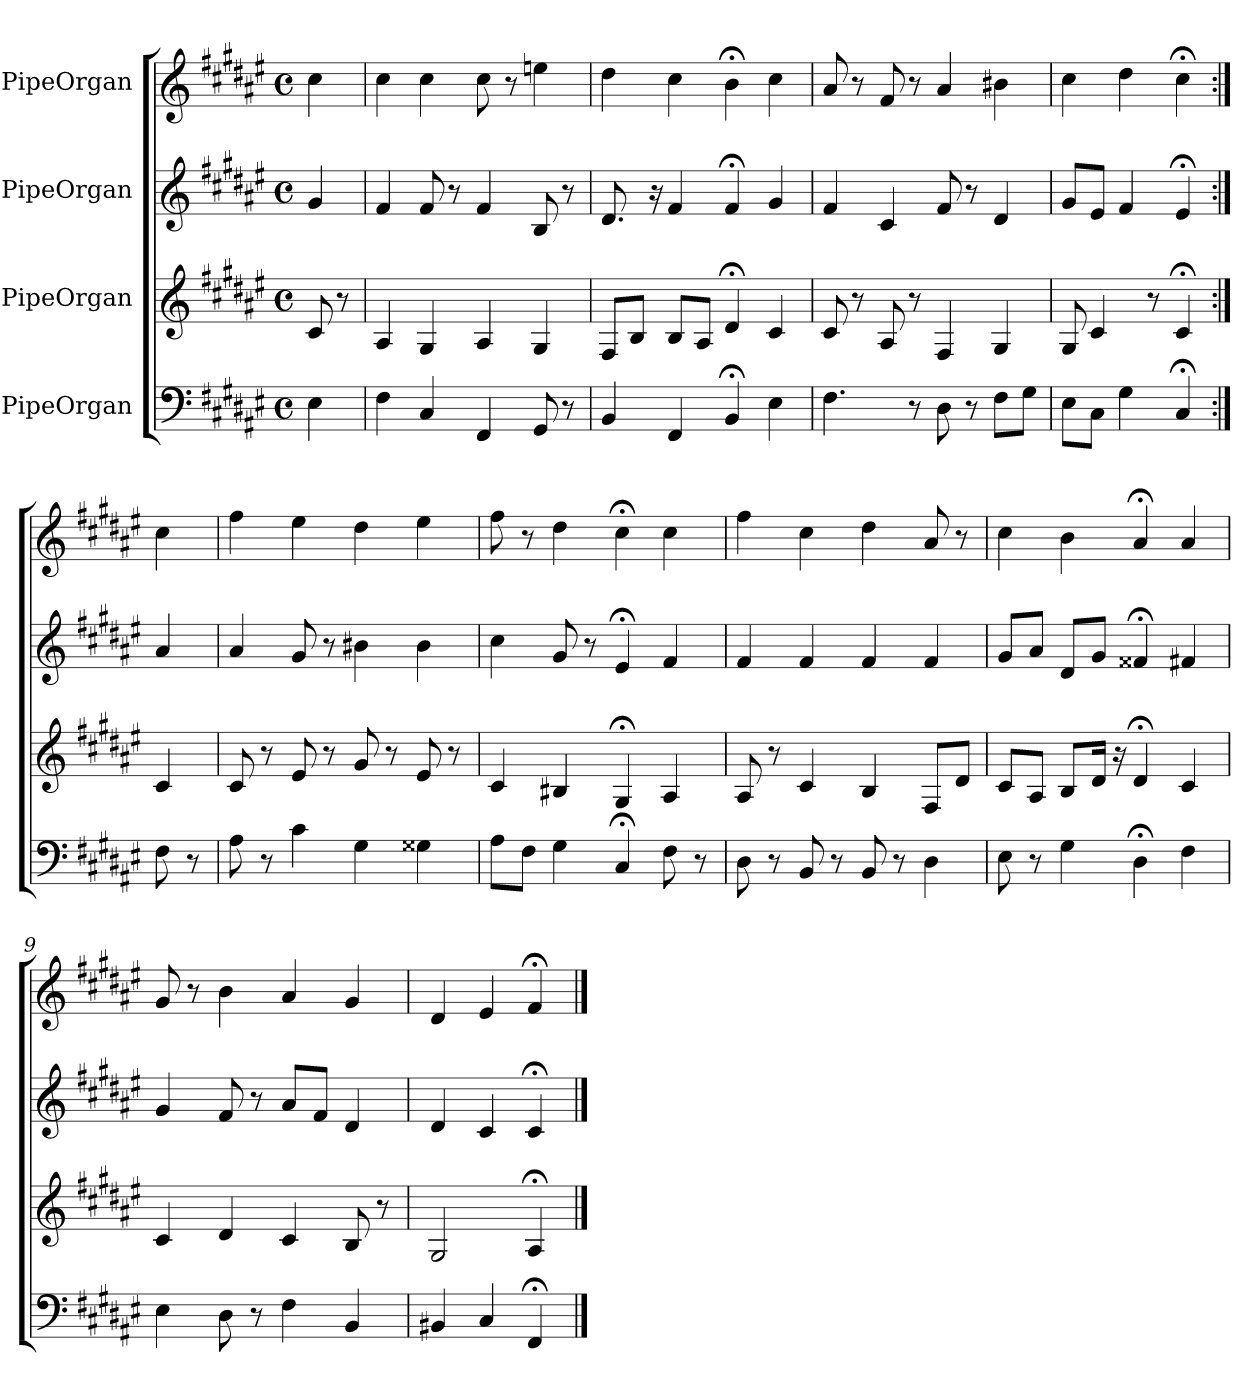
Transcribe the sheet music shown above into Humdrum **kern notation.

**kern	**kern	**kern	**kern
*part4	*part3	*part2	*part1
*staff4	*staff3	*staff2	*staff1
*I"PipeOrgan	*I"PipeOrgan	*I"PipeOrgan	*I"PipeOrgan
*k[f#c#g#d#a#e#]	*k[f#c#g#d#a#e#]	*k[f#c#g#d#a#e#]	*k[f#c#g#d#a#e#]
*F#:	*F#:	*F#:	*F#:
*M4/4	*M4/4	*M4/4	*M4/4
*met(c)	*met(c)	*met(c)	*met(c)
*MM60	*MM60	*MM60	*MM60
=	=	=	=
4E#	8c#	4g#	4cc#
.	8r	.	.
=1	=1	=1	=1
4F#	4A#	4f#	4cc#
4C#	4G#	8f#	4cc#
.	.	8r	.
4FF#	4A#	4f#	8cc#
.	.	.	8r
8GG#	4G#	8B	4een
8r	.	8r	.
=2	=2	=2	=2
4BB	8F#L	8.d#	4dd#
.	8BJ	.	.
.	.	16r	.
4FF#	8BL	4f#	4cc#
.	8A#J	.	.
4BB;<	4d#;<	4f#;<	4b;<
4E#	4c#	4g#	4cc#
=3	=3	=3	=3
4.F#	8c#	4f#	8a#
.	8r	.	8r
.	8A#	4c#	8f#
8r	8r	.	8r
8D#	4F#	8f#	4a#
8r	.	8r	.
8F#L	4G#	4d#	4b#X
8G#J	.	.	.
=4	=4	=4	=4
8E#L	8G#	8g#L	4cc#
8C#J	4c#	8e#J	.
4G#	.	4f#	4dd#
.	8r	.	.
4C#;<	4c#;<	4e#;<	4cc#;<
=:|!	=:|!	=:|!	=:|!
8F#	4c#	4a#	4cc#
8r	.	.	.
=5	=5	=5	=5
8A#	8c#	4a#	4ff#
8r	8r	.	.
4c#	8e#	8g#	4ee#
.	8r	8r	.
4G#	8g#	4b#X	4dd#
.	8r	.	.
4G##X	8e#	4b#	4ee#
.	8r	.	.
=6	=6	=6	=6
8A#L	4c#	4cc#	8ff#
8F#J	.	.	8r
4G#	4B#X	8g#	4dd#
.	.	8r	.
4C#;<	4G#;<	4e#;<	4cc#;<
8F#	4A#	4f#	4cc#
8r	.	.	.
=7	=7	=7	=7
8D#	8A#	4f#	4ff#
8r	8r	.	.
8BB	4c#	4f#	4cc#
8r	.	.	.
8BB	4B	4f#	4dd#
8r	.	.	.
4D#	8F#L	4f#	8a#
.	8d#J	.	8r
=8	=8	=8	=8
8E#	8c#L	8g#L	4cc#
8r	8A#J	8a#J	.
4G#	8BL	8d#L	4b
.	16d#Jk	8g#J	.
.	16r	.	.
4D#;<	4d#;<	4f##X;<	4a#;<
4F#	4c#	4f#X	4a#
=9	=9	=9	=9
4E#	4c#	4g#	8g#
.	.	.	8r
8D#	4d#	8f#	4b
8r	.	8r	.
4F#	4c#	8a#L	4a#
.	.	8f#J	.
4BB	8B	4d#	4g#
.	8r	.	.
=10	=10	=10	=10
4BB#X	2G#	4d#	4d#
4C#	.	4c#	4e#
4FF#;<	4A#;<	4c#;<	4f#;<
==	==	==	==
*-	*-	*-	*-
